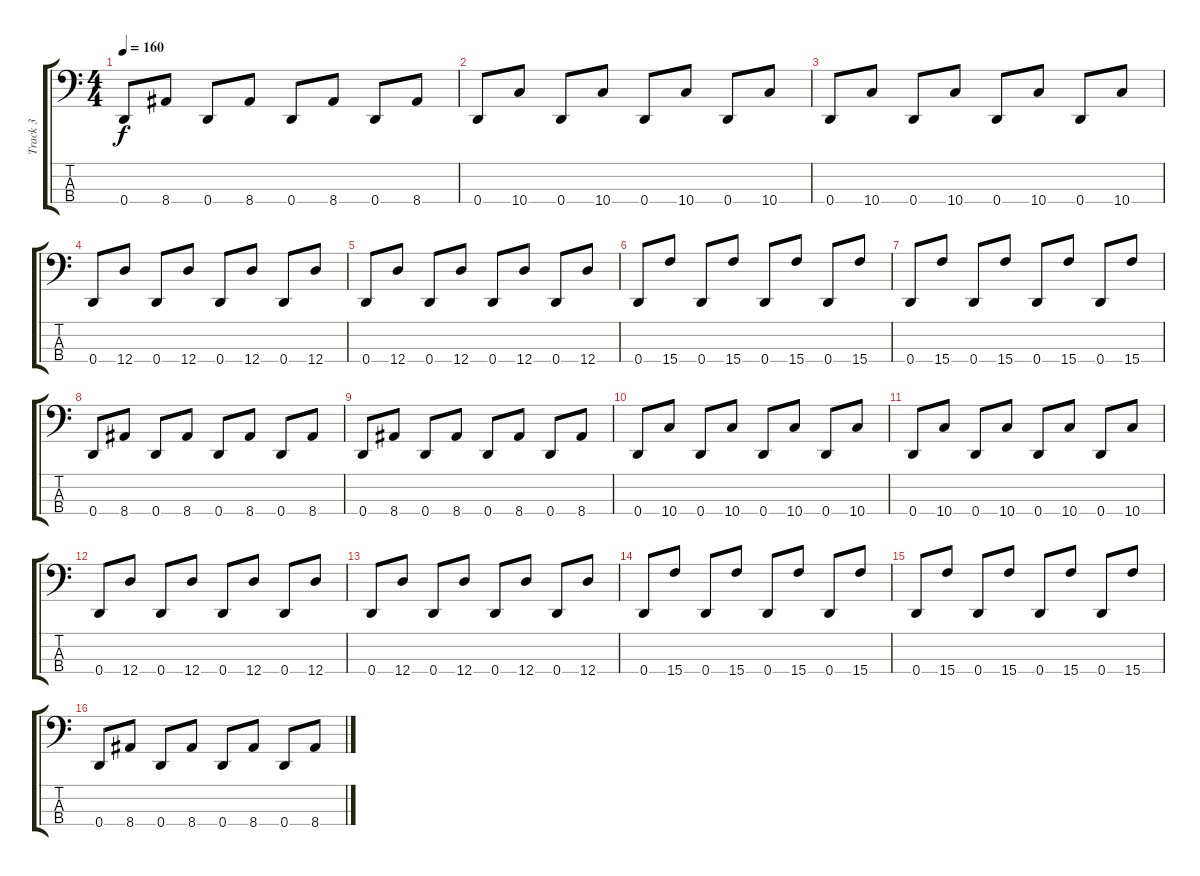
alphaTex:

\track ("Track 3" "Track 3") {instrument electricbassfinger}
\staff {score tabs}
\tuning (G2 D2 A1 D1) {hide}
\ts (4 4)
\tempo 160
\clef f4
\ks c
0.4.8{dy f} 8.4.8 0.4.8 8.4.8 0.4.8 8.4.8 0.4.8 8.4.8 |
0.4.8 10.4.8 0.4.8 10.4.8 0.4.8 10.4.8 0.4.8 10.4.8 |
0.4.8 10.4.8 0.4.8 10.4.8 0.4.8 10.4.8 0.4.8 10.4.8 |
0.4.8 12.4.8 0.4.8 12.4.8 0.4.8 12.4.8 0.4.8 12.4.8 |
0.4.8 12.4.8 0.4.8 12.4.8 0.4.8 12.4.8 0.4.8 12.4.8 |
0.4.8 15.4.8 0.4.8 15.4.8 0.4.8 15.4.8 0.4.8 15.4.8 |
0.4.8 15.4.8 0.4.8 15.4.8 0.4.8 15.4.8 0.4.8 15.4.8 |
0.4.8 8.4.8 0.4.8 8.4.8 0.4.8 8.4.8 0.4.8 8.4.8 |
0.4.8 8.4.8 0.4.8 8.4.8 0.4.8 8.4.8 0.4.8 8.4.8 |
0.4.8 10.4.8 0.4.8 10.4.8 0.4.8 10.4.8 0.4.8 10.4.8 |
0.4.8 10.4.8 0.4.8 10.4.8 0.4.8 10.4.8 0.4.8 10.4.8 |
0.4.8 12.4.8 0.4.8 12.4.8 0.4.8 12.4.8 0.4.8 12.4.8 |
0.4.8 12.4.8 0.4.8 12.4.8 0.4.8 12.4.8 0.4.8 12.4.8 |
0.4.8 15.4.8 0.4.8 15.4.8 0.4.8 15.4.8 0.4.8 15.4.8 |
0.4.8 15.4.8 0.4.8 15.4.8 0.4.8 15.4.8 0.4.8 15.4.8 |
0.4.8 8.4.8 0.4.8 8.4.8 0.4.8 8.4.8 0.4.8 8.4.8
